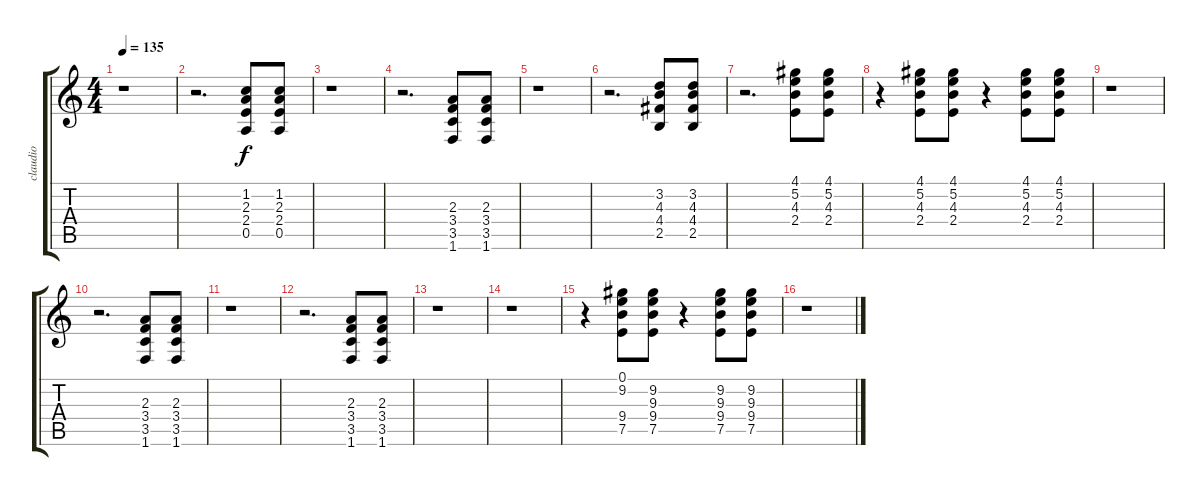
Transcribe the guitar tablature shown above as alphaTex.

\track ("claudio" "claudio") {instrument electricguitarclean}
\staff {score tabs}
\tuning (E4 B3 G3 D3 A2 E2) {hide}
\ts (4 4)
\tempo 135
\clef g2
\ks c
r.1{dy f instrument electricguitarclean} |
r.2{d} (1.2 2.3 2.4 0.5).8 (1.2 2.3 2.4 0.5).8 |
r.1 |
r.2{d} (2.3 3.4 3.5 1.6).8 (2.3 3.4 3.5 1.6).8 |
r.1 |
r.2{d} (3.2 4.3 4.4 2.5).8 (3.2 4.3 4.4 2.5).8 |
r.2{d} (4.1 5.2 4.3 2.4).8 (4.1 5.2 4.3 2.4).8 |
r.4 (4.1 5.2 4.3 2.4).8 (4.1 5.2 4.3 2.4).8 r.4 (4.1 5.2 4.3 2.4).8 (4.1 5.2 4.3 2.4).8 |
r.1 |
r.2{d} (2.3 3.4 3.5 1.6).8 (2.3 3.4 3.5 1.6).8 |
r.1 |
r.2{d} (2.3 3.4 3.5 1.6).8 (2.3 3.4 3.5 1.6).8 |
r.1 |
r.1 |
r.4 (0.1 9.2 9.4 7.5).8 (9.2 9.3 9.4 7.5).8 r.4 (9.2 9.3 9.4 7.5).8 (9.2 9.3 9.4 7.5).8 |
r.1
